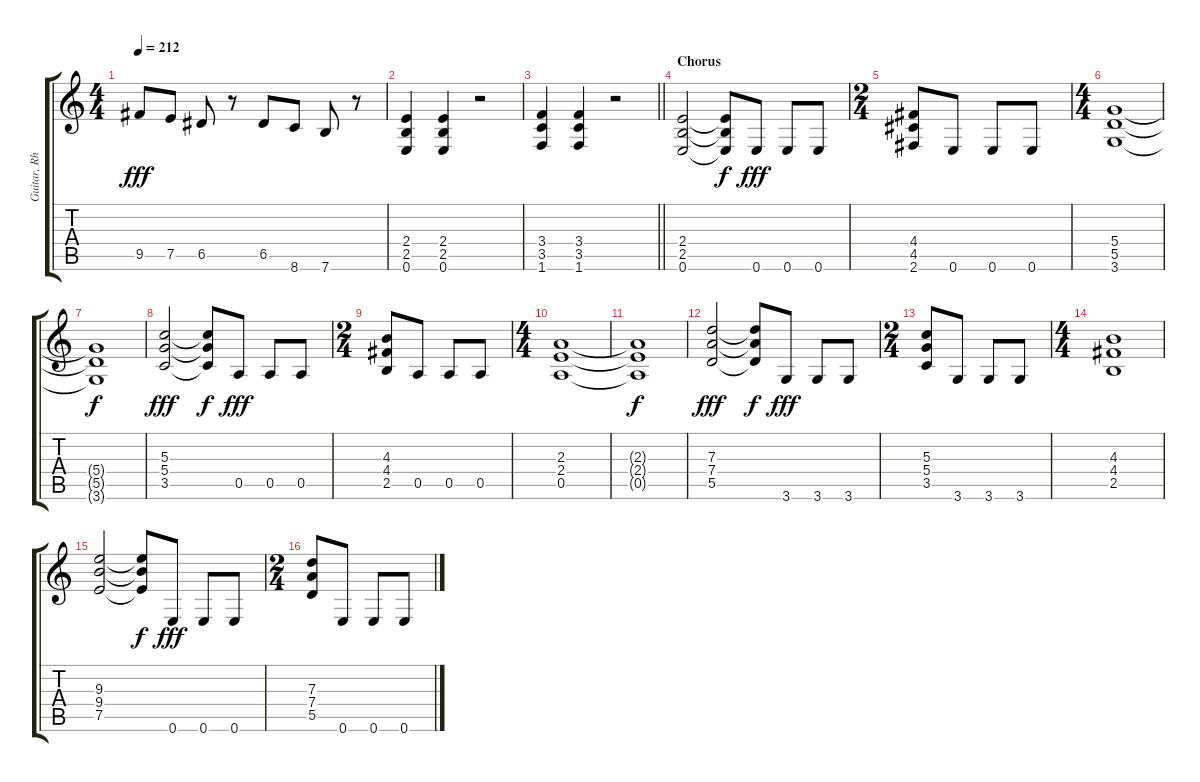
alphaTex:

\track ("Guitar, Rhythm (Hetfield)" "Guitar, Rh") {instrument distortionguitar}
\staff {score tabs}
\tuning (E4 B3 G3 D3 A2 E2) {hide}
\ts (4 4)
\tempo 212
\clef g2
\ks c
9.5.8{dy fff} 7.5.8 6.5.8 r.8 6.5.8 8.6.8 7.6.8 r.8 |
(2.4 2.5 0.6).4 (2.4 2.5 0.6).4 r.2 |
\barLineRight lightlight
(3.4 3.5 1.6).4 (3.4 3.5 1.6).4 r.2 |
\section ("" "Chorus")
(2.4 2.5 0.6).2 (2.4{t} 2.5{t} 0.6{t}).8{dy f} 0.6.8{dy fff} 0.6.8 0.6.8 |
\ts (2 4)
(4.4 4.5 2.6).8 0.6.8 0.6.8 0.6.8 |
\ts (4 4)
(5.4 5.5 3.6).1 |
(5.4{t} 5.5{t} 3.6{t}).1{dy f} |
(5.3 5.4 3.5).2{dy fff} (5.3{t} 5.4{t} 3.5{t}).8{dy f} 0.5.8{dy fff} 0.5.8 0.5.8 |
\ts (2 4)
(4.3 4.4 2.5).8 0.5.8 0.5.8 0.5.8 |
\ts (4 4)
(2.3 2.4 0.5).1 |
(2.3{t} 2.4{t} 0.5{t}).1{dy f} |
(7.3 7.4 5.5).2{dy fff} (7.3{t} 7.4{t} 5.5{t}).8{dy f} 3.6.8{dy fff} 3.6.8 3.6.8 |
\ts (2 4)
(5.3 5.4 3.5).8 3.6.8 3.6.8 3.6.8 |
\ts (4 4)
(4.3 4.4 2.5).1 |
(9.3 9.4 7.5).2 (9.3{t} 9.4{t} 7.5{t}).8{dy f} 0.6.8{dy fff} 0.6.8 0.6.8 |
\ts (2 4)
(7.3 7.4 5.5).8 0.6.8 0.6.8 0.6.8
